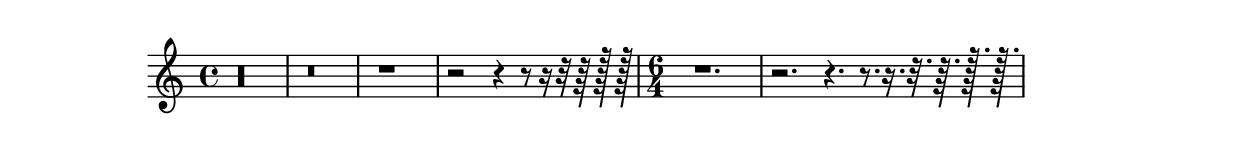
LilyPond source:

\version "2.3.4"

\header{
texidoc="
There is a big variety of rests.  Note that the dot of 8th, 16th and 32nd 
rests rest should be next to the top of the rest.  All rests except the 
whole rest are centered on the middle staff line.
"
}


	\score {  {
	\time 4/4
r \longa * 1/4  r\breve * 1/2 
r1 r2 r4 r8 r16 r32 r64 r128 r128
\time 6/4
r1. r2. r4. r8. r16. r32. r64. r128. r128.
}}

